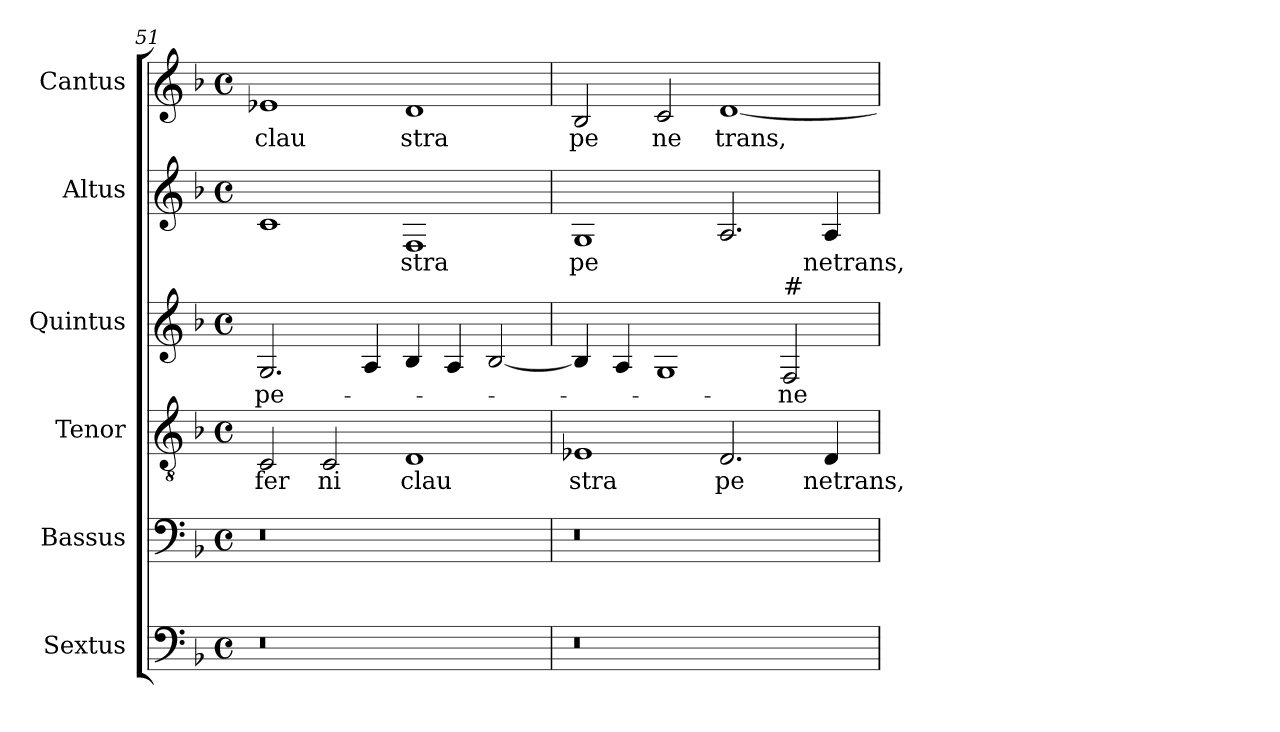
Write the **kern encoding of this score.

**kern	**kern	**kern	**text	**kern	**text	**kern	**text	**kern	**text
*part6	*part5	*part4	*part4	*part3	*part3	*part2	*part2	*part1	*part1
*staff6	*staff5	*staff4	*staff4	*staff3	*staff3	*staff2	*staff2	*staff1	*staff1
*I"Sextus	*I"Bassus	*I"Tenor	*	*I"Quintus	*	*I"Altus	*	*I"Cantus	*
*I'Sextus	*I'Bassus	*I'Tenor	*	*I'Quintus	*	*I'Altus	*	*I'Cantus	*
*clefF4	*clefF4	*clefGv2	*	*clefG2	*	*clefG2	*	*clefG2	*
*k[b-]	*k[b-]	*k[b-]	*	*k[b-]	*	*k[b-]	*	*k[b-]	*
*F:	*F:	*F:	*	*F:	*	*F:	*	*F:	*
*M4/4	*M4/4	*M4/4	*	*M4/4	*	*M4/4	*	*M4/4	*
*met(c)	*met(c)	*met(c)	*	*met(c)	*	*met(c)	*	*met(c)	*
=51	=51	=51	=51	=51	=51	=51	=51	=51	=51
!	!	!	!LO:LY:b:cj	!	!LO:LY:b:cj	!	!	!	!LO:LY:b:cj
0r	0r	2C/	fer	2.G/	pe-	1c	.	1e-X	clau
!	!	!	!LO:LY:b:cj	!	!	!	!	!	!
.	.	2C/	ni	.	.	.	.	.	.
.	.	.	.	4A/	.	.	.	.	.
!	!	!	!LO:LY:b:cj	!	!	!	!LO:LY:b:cj	!	!LO:LY:b:cj
.	.	1D	clau	4B-/	.	1F	stra	1d	stra
.	.	.	.	4A/	.	.	.	.	.
.	.	.	.	[<2B-/	.	.	.	.	.
=52	=52	=52	=52	=52	=52	=52	=52	=52	=52
!	!	!	!LO:LY:b:cj	!	!	!	!LO:LY:b:cj	!	!LO:LY:b:cj
0r	0r	1E-X	stra	4B-/]	.	1G	pe	2B-/	pe
.	.	.	.	4A/	.	.	.	.	.
!	!	!	!	!	!	!	!	!	!LO:LY:b:cj
.	.	.	.	1G	.	.	.	2c/	ne
!	!	!	!LO:LY:b:cj	!	!	!	!	!	!LO:LY:b
.	.	2.D/	pe	.	.	2.A/	.	[<1d	trans,
!	!	!	!	!LO:TX:a:t=#	!	!	!	!	!
!	!	!	!	!	!LO:LY:b:cj	!	!	!	!
.	.	.	.	2F/	-ne-	.	.	.	.
!	!	!	!LO:LY:b	!	!	!	!LO:LY:b	!	!
.	.	4D/	netrans,	.	.	4A/	netrans,	.	.
=	=	=	=	=	=	=	=	=	=
*-	*-	*-	*-	*-	*-	*-	*-	*-	*-
